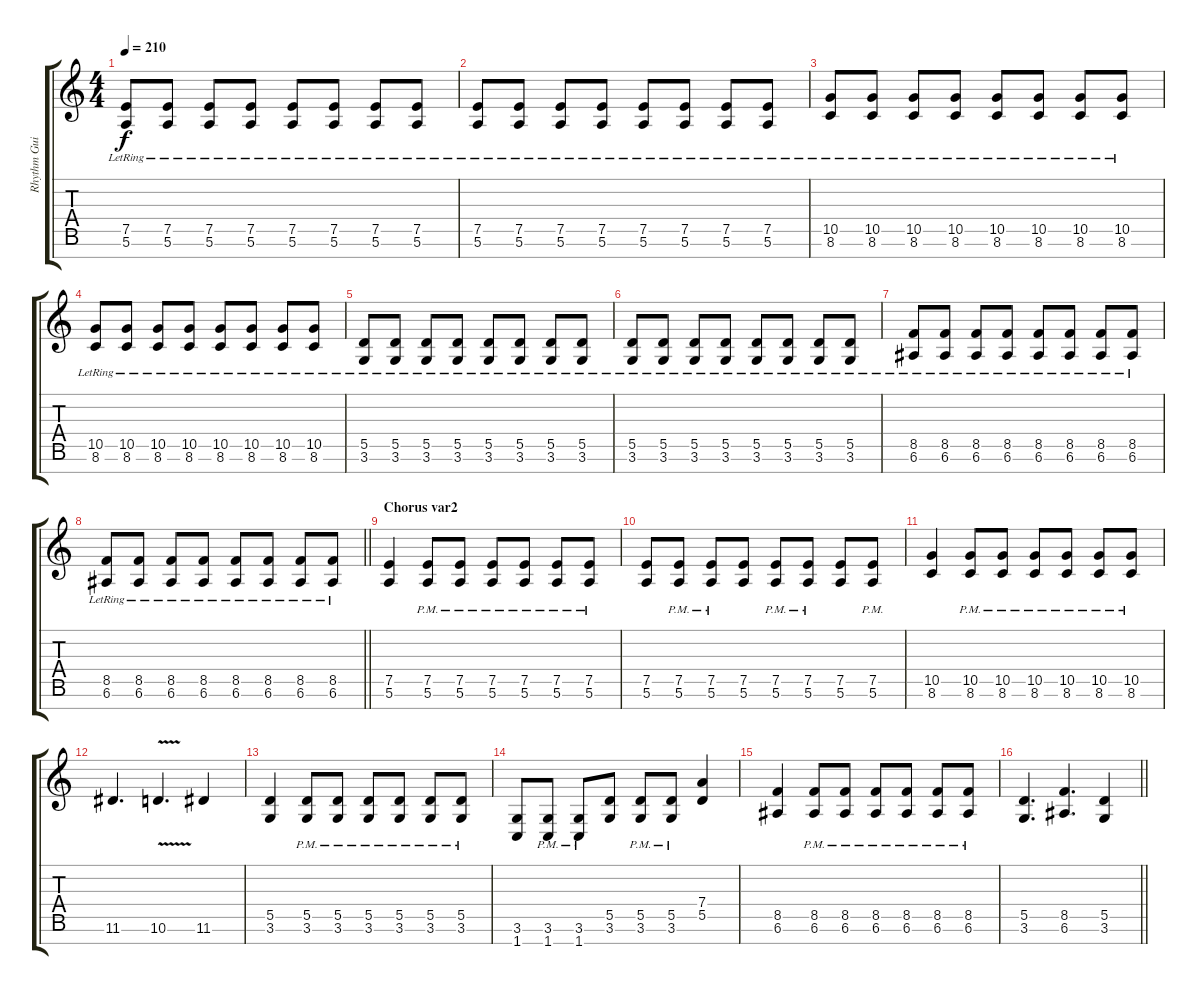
\track ("Rhythm Guitar 2" "Rhythm Gui") {instrument overdrivenguitar}
\staff {score tabs}
\tuning (E4 B3 G3 D3 A2 E2 B1) {hide}
\ts (4 4)
\tempo 210
\clef g2
\ks c
(7.5{lr} 5.6{lr}).8{dy f} (7.5{lr} 5.6{lr}).8 (7.5{lr} 5.6{lr}).8 (7.5{lr} 5.6{lr}).8 (7.5{lr} 5.6{lr}).8 (7.5{lr} 5.6{lr}).8 (7.5{lr} 5.6{lr}).8 (7.5{lr} 5.6{lr}).8 |
(7.5{lr} 5.6{lr}).8 (7.5{lr} 5.6{lr}).8 (7.5{lr} 5.6{lr}).8 (7.5{lr} 5.6{lr}).8 (7.5{lr} 5.6{lr}).8 (7.5{lr} 5.6{lr}).8 (7.5{lr} 5.6{lr}).8 (7.5{lr} 5.6{lr}).8 |
(10.5{lr} 8.6{lr}).8 (10.5{lr} 8.6{lr}).8 (10.5{lr} 8.6{lr}).8 (10.5{lr} 8.6{lr}).8 (10.5{lr} 8.6{lr}).8 (10.5{lr} 8.6{lr}).8 (10.5{lr} 8.6{lr}).8 (10.5{lr} 8.6{lr}).8 |
(10.5{lr} 8.6{lr}).8 (10.5{lr} 8.6{lr}).8 (10.5{lr} 8.6{lr}).8 (10.5{lr} 8.6{lr}).8 (10.5{lr} 8.6{lr}).8 (10.5{lr} 8.6{lr}).8 (10.5{lr} 8.6{lr}).8 (10.5{lr} 8.6{lr}).8 |
(5.5{lr} 3.6{lr}).8 (5.5{lr} 3.6{lr}).8 (5.5{lr} 3.6{lr}).8 (5.5{lr} 3.6{lr}).8 (5.5{lr} 3.6{lr}).8 (5.5{lr} 3.6{lr}).8 (5.5{lr} 3.6{lr}).8 (5.5{lr} 3.6{lr}).8 |
(5.5{lr} 3.6{lr}).8 (5.5{lr} 3.6{lr}).8 (5.5{lr} 3.6{lr}).8 (5.5{lr} 3.6{lr}).8 (5.5{lr} 3.6{lr}).8 (5.5{lr} 3.6{lr}).8 (5.5{lr} 3.6{lr}).8 (5.5{lr} 3.6{lr}).8 |
(8.5{lr} 6.6{lr}).8 (8.5{lr} 6.6{lr}).8 (8.5{lr} 6.6{lr}).8 (8.5{lr} 6.6{lr}).8 (8.5{lr} 6.6{lr}).8 (8.5{lr} 6.6{lr}).8 (8.5{lr} 6.6{lr}).8 (8.5{lr} 6.6{lr}).8 |
\barLineRight lightlight
(8.5{lr} 6.6{lr}).8 (8.5{lr} 6.6{lr}).8 (8.5{lr} 6.6{lr}).8 (8.5{lr} 6.6{lr}).8 (8.5{lr} 6.6{lr}).8 (8.5{lr} 6.6{lr}).8 (8.5{lr} 6.6{lr}).8 (8.5{lr} 6.6{lr}).8 |
\section ("" "Chorus var2")
(7.5 5.6).4 (7.5{pm} 5.6{pm}).8 (7.5{pm} 5.6{pm}).8 (7.5{pm} 5.6{pm}).8 (7.5{pm} 5.6{pm}).8 (7.5{pm} 5.6{pm}).8 (7.5{pm} 5.6{pm}).8 |
(7.5 5.6).8 (7.5{pm} 5.6{pm}).8 (7.5{pm} 5.6{pm}).8 (7.5 5.6).8 (7.5{pm} 5.6{pm}).8 (7.5{pm} 5.6{pm}).8 (7.5 5.6).8 (7.5{pm} 5.6{pm}).8 |
(10.5 8.6).4 (10.5{pm} 8.6{pm}).8 (10.5{pm} 8.6{pm}).8 (10.5{pm} 8.6{pm}).8 (10.5{pm} 8.6{pm}).8 (10.5{pm} 8.6{pm}).8 (10.5{pm} 8.6{pm}).8 |
11.6.4{d} 10.6{v}.4{d} 11.6.4 |
(5.5 3.6).4 (5.5{pm} 3.6{pm}).8 (5.5{pm} 3.6{pm}).8 (5.5{pm} 3.6{pm}).8 (5.5{pm} 3.6{pm}).8 (5.5{pm} 3.6{pm}).8 (5.5{pm} 3.6{pm}).8 |
(3.6 1.7).8 (3.6{pm} 1.7{pm}).8 (3.6{pm} 1.7{pm}).8 (5.5 3.6).8 (5.5{pm} 3.6{pm}).8 (5.5{pm} 3.6{pm}).8 (7.4 5.5).4 |
(8.5 6.6).4 (8.5{pm} 6.6{pm}).8 (8.5{pm} 6.6{pm}).8 (8.5{pm} 6.6{pm}).8 (8.5{pm} 6.6{pm}).8 (8.5{pm} 6.6{pm}).8 (8.5{pm} 6.6{pm}).8 |
\barLineRight lightlight
(5.5 3.6).4{d} (8.5 6.6).4{d} (5.5 3.6).4
